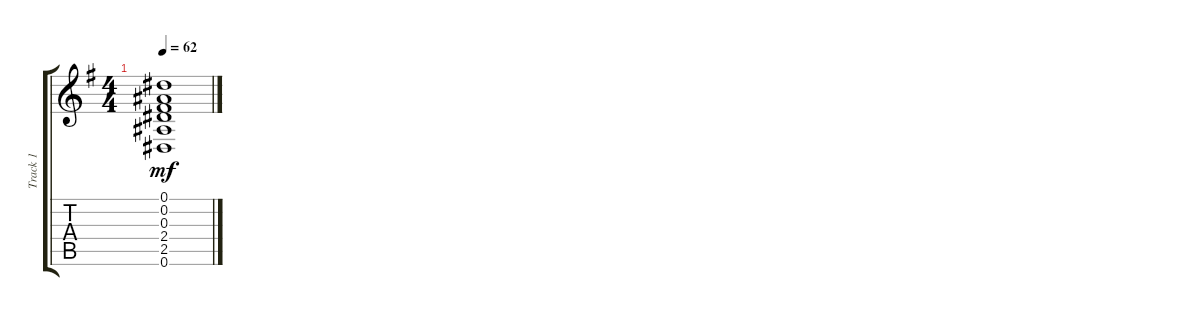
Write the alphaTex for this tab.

\track ("Track 1" "Track 1") {instrument acousticguitarnylon}
\staff {score tabs}
\tuning (Eb4 Bb3 Gb3 Db3 Ab2 Eb2) {hide}
\ts (4 4)
\tempo 62
\clef g2
\ks g
(0.1 0.2 0.3 2.4 2.5 0.6).1{dy mf}
